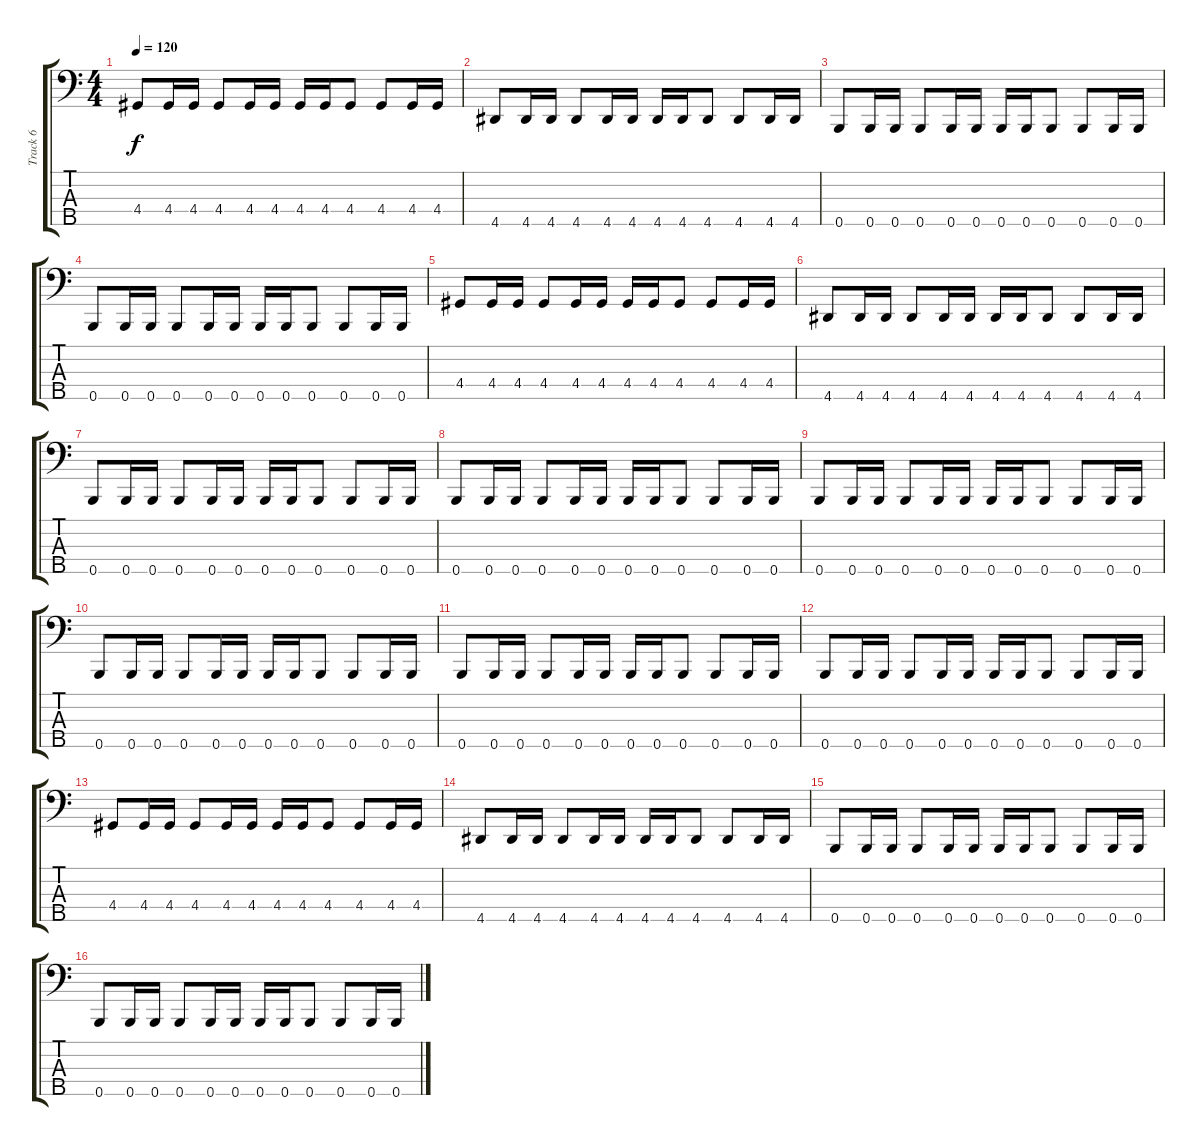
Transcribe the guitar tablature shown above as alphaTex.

\track ("Track 6" "Track 6") {instrument electricbassfinger}
\staff {score tabs}
\tuning (G2 D2 A1 E1 B0) {hide}
\ts (4 4)
\tempo 120
\clef f4
\ks c
4.4.8{dy f} 4.4.16 4.4.16 4.4.8 4.4.16 4.4.16 4.4.16 4.4.16 4.4.8 4.4.8 4.4.16 4.4.16 |
4.5.8 4.5.16 4.5.16 4.5.8 4.5.16 4.5.16 4.5.16 4.5.16 4.5.8 4.5.8 4.5.16 4.5.16 |
0.5.8 0.5.16 0.5.16 0.5.8 0.5.16 0.5.16 0.5.16 0.5.16 0.5.8 0.5.8 0.5.16 0.5.16 |
0.5.8 0.5.16 0.5.16 0.5.8 0.5.16 0.5.16 0.5.16 0.5.16 0.5.8 0.5.8 0.5.16 0.5.16 |
4.4.8 4.4.16 4.4.16 4.4.8 4.4.16 4.4.16 4.4.16 4.4.16 4.4.8 4.4.8 4.4.16 4.4.16 |
4.5.8 4.5.16 4.5.16 4.5.8 4.5.16 4.5.16 4.5.16 4.5.16 4.5.8 4.5.8 4.5.16 4.5.16 |
0.5.8 0.5.16 0.5.16 0.5.8 0.5.16 0.5.16 0.5.16 0.5.16 0.5.8 0.5.8 0.5.16 0.5.16 |
0.5.8 0.5.16 0.5.16 0.5.8 0.5.16 0.5.16 0.5.16 0.5.16 0.5.8 0.5.8 0.5.16 0.5.16 |
0.5.8 0.5.16 0.5.16 0.5.8 0.5.16 0.5.16 0.5.16 0.5.16 0.5.8 0.5.8 0.5.16 0.5.16 |
0.5.8 0.5.16 0.5.16 0.5.8 0.5.16 0.5.16 0.5.16 0.5.16 0.5.8 0.5.8 0.5.16 0.5.16 |
0.5.8 0.5.16 0.5.16 0.5.8 0.5.16 0.5.16 0.5.16 0.5.16 0.5.8 0.5.8 0.5.16 0.5.16 |
0.5.8 0.5.16 0.5.16 0.5.8 0.5.16 0.5.16 0.5.16 0.5.16 0.5.8 0.5.8 0.5.16 0.5.16 |
4.4.8 4.4.16 4.4.16 4.4.8 4.4.16 4.4.16 4.4.16 4.4.16 4.4.8 4.4.8 4.4.16 4.4.16 |
4.5.8 4.5.16 4.5.16 4.5.8 4.5.16 4.5.16 4.5.16 4.5.16 4.5.8 4.5.8 4.5.16 4.5.16 |
0.5.8 0.5.16 0.5.16 0.5.8 0.5.16 0.5.16 0.5.16 0.5.16 0.5.8 0.5.8 0.5.16 0.5.16 |
0.5.8 0.5.16 0.5.16 0.5.8 0.5.16 0.5.16 0.5.16 0.5.16 0.5.8 0.5.8 0.5.16 0.5.16
